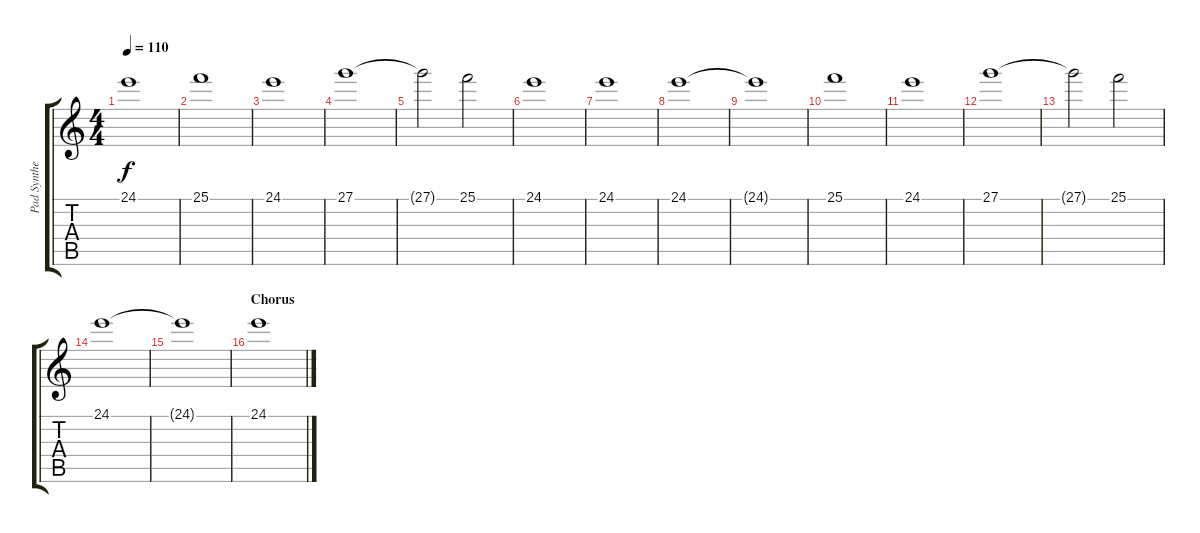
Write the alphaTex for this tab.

\track ("Pad Synthesizer (by JWP) (Staff 1)" "Pad Synthe") {instrument pad2warm}
\staff {score tabs}
\tuning (E4 B3 G3 D3 A2 E2) {hide}
\ts (4 4)
\tempo 110
\clef g2
\ks c
24.1.1{dy f} |
25.1.1 |
24.1.1 |
27.1.1 |
27.1{t}.2 25.1.2 |
24.1.1 |
24.1.1 |
24.1.1 |
24.1{t}.1 |
25.1.1 |
24.1.1 |
27.1.1 |
27.1{t}.2 25.1.2 |
24.1.1 |
24.1{t}.1 |
\section ("" "Chorus")
24.1.1
